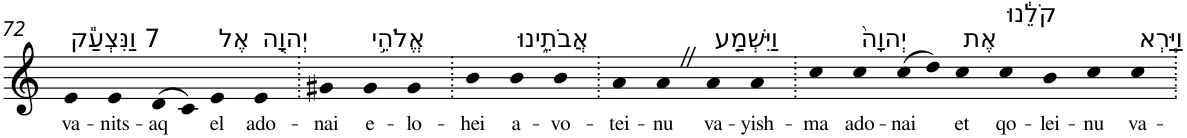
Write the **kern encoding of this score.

**kern	**text
*part1	*part1
*staff1	*staff1
*I"Piano	*
*I'Pno	*
!!LO:PB:g=z
*clefG2	*
*k[]	*
=72	=72
!LO:TX:a:t=7 וַנִּצְעַ֕ק	!
!	!LO:LY:b
4e	va-
!	!LO:LY:b
4e	-nits-
!	!LO:LY:b
(>8d	-aq
8c)	.
!LO:TX:a:t=אֶל	!
!	!LO:LY:b
4e	el
!LO:TX:a:t=יְהוָ֖ה	!
!	!LO:LY:b
4e	ado-
=73.	=73.
!	!LO:LY:b
4g#X	-nai
!LO:TX:a:t=אֱלֹהֵ֣י	!
!	!LO:LY:b
4g#	e-
!	!LO:LY:b
4g#	-lo-
=74.	=74.
!	!LO:LY:b
4b	-hei
!LO:TX:a:t=אֲבֹתֵ֑ינוּ	!
!	!LO:LY:b
4b	a-
!	!LO:LY:b
4b	-vo-
=75.	=75.
!	!LO:LY:b
4a	-tei-
!	!LO:LY:b
4aZ	-nu
!LO:TX:a:t=וַיִּשְׁמַ֤ע	!
!	!LO:LY:b
4a	va-
!	!LO:LY:b
4a	-yish-
=76.	=76.
!	!LO:LY:b
4cc	-ma
!LO:TX:a:t=יְהוָה֙	!
!	!LO:LY:b
4cc	ado-
!	!LO:LY:b
(8cc	-nai
8dd)	.
!LO:TX:a:t=אֶת	!
!	!LO:LY:b
4cc	et
!LO:TX:a:t=קֹלֵ֔נוּ	!
!	!LO:LY:b
4cc	qo-
!	!LO:LY:b
4b	-lei-
!	!LO:LY:b
4cc	-nu
!LO:TX:a:t=וַיַּ֧רְא	!
!	!LO:LY:b
4cc	va-
=.	=.
*-	*-
